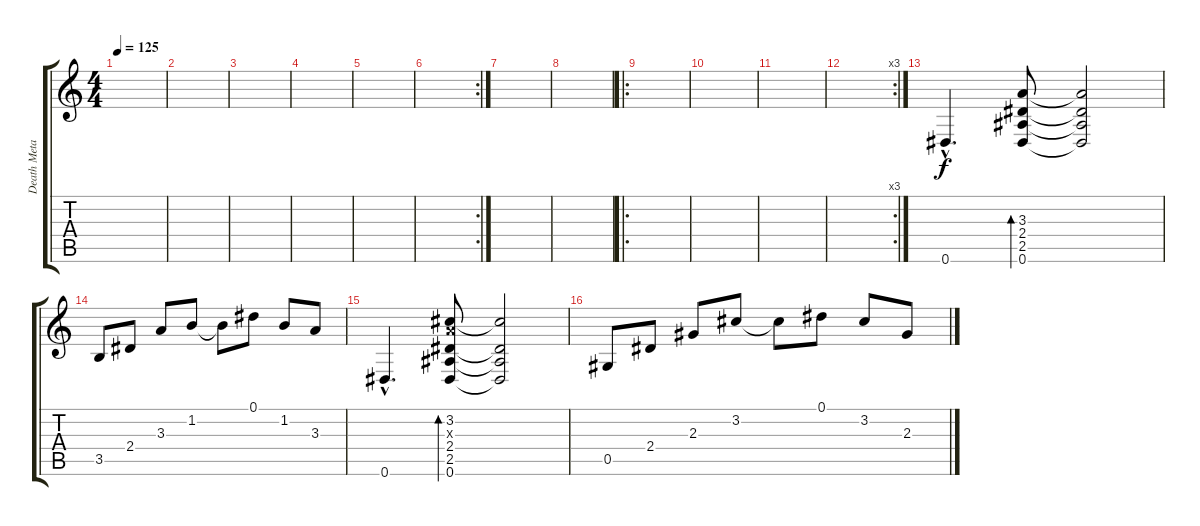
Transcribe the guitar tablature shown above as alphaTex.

\track ("Death Metal Acoustic" "Death Meta") {instrument electricguitarjazz}
\staff {score tabs}
\tuning (Eb4 Bb3 Gb3 Db3 Ab2 Eb2) {hide}
\ts (4 4)
\tempo 125
\clef g2
\ks c
|
|
|
|
|
\rc 2
|
|
|
\ro
|
|
|
\rc 3
|
0.6{hac}.4{d} (3.3 2.4 2.5 0.6).8{bd 240} (3.3{t} 2.4{t} 2.5{t} 0.6{t}).2 |
3.5.8 2.4.8 3.3.8 1.2.8 1.2{t}.8 0.1.8 1.2.8 3.3.8 |
0.6{hac}.4{d} (3.2 3.3{x} 2.4 2.5 0.6).8{bd 240} (3.2{t} 2.4{t} 2.5{t} 0.6{t}).2 |
0.5.8 2.4.8 2.3.8 3.2.8 3.2{t}.8 0.1.8 3.2.8 2.3.8
